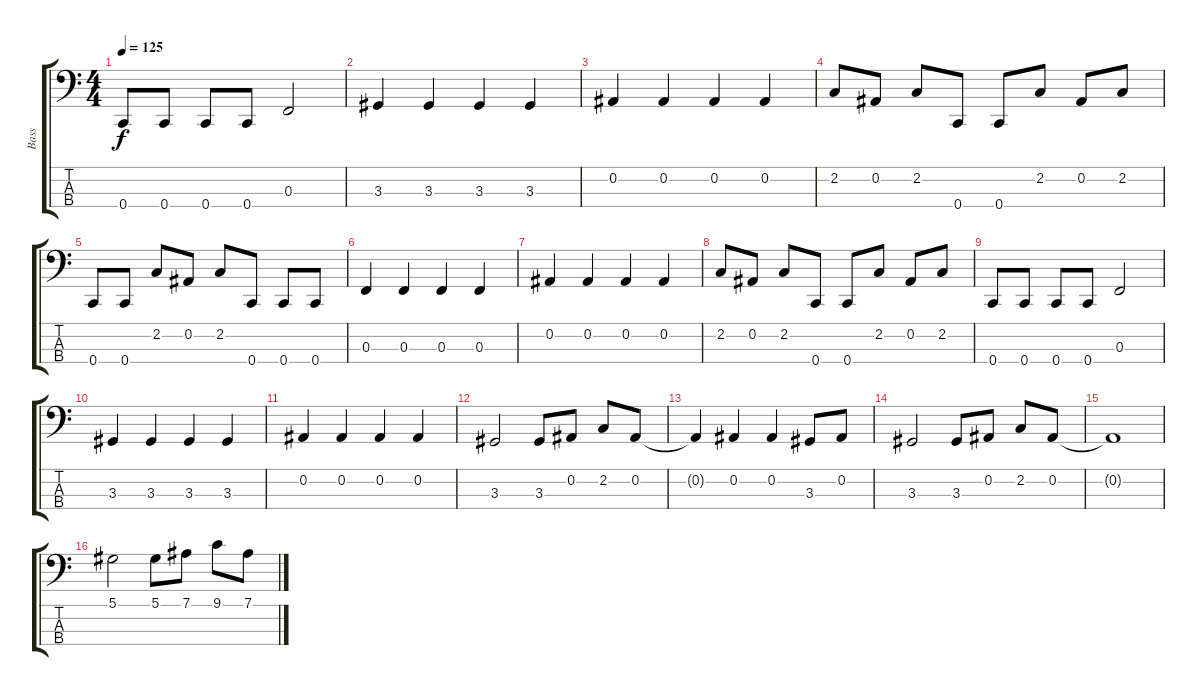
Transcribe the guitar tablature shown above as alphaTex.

\track ("Bass" "Bass") {instrument electricbassfinger}
\staff {score tabs}
\tuning (Eb2 Bb1 F1 C1) {hide}
\ts (4 4)
\tempo 125
\clef f4
\ks c
0.4.8{dy f} 0.4.8 0.4.8 0.4.8 0.3.2 |
3.3.4 3.3.4 3.3.4 3.3.4 |
0.2.4 0.2.4 0.2.4 0.2.4 |
2.2.8 0.2.8 2.2.8 0.4.8 0.4.8 2.2.8 0.2.8 2.2.8 |
0.4.8 0.4.8 2.2.8 0.2.8 2.2.8 0.4.8 0.4.8 0.4.8 |
0.3.4 0.3.4 0.3.4 0.3.4 |
0.2.4 0.2.4 0.2.4 0.2.4 |
2.2.8 0.2.8 2.2.8 0.4.8 0.4.8 2.2.8 0.2.8 2.2.8 |
0.4.8 0.4.8 0.4.8 0.4.8 0.3.2 |
3.3.4 3.3.4 3.3.4 3.3.4 |
0.2.4 0.2.4 0.2.4 0.2.4 |
3.3.2 3.3.8 0.2.8 2.2.8 0.2.8 |
0.2{t}.4 0.2.4 0.2.4 3.3.8 0.2.8 |
3.3.2 3.3.8 0.2.8 2.2.8 0.2.8 |
0.2{t}.1 |
5.1.2 5.1.8 7.1.8 9.1.8 7.1.8
